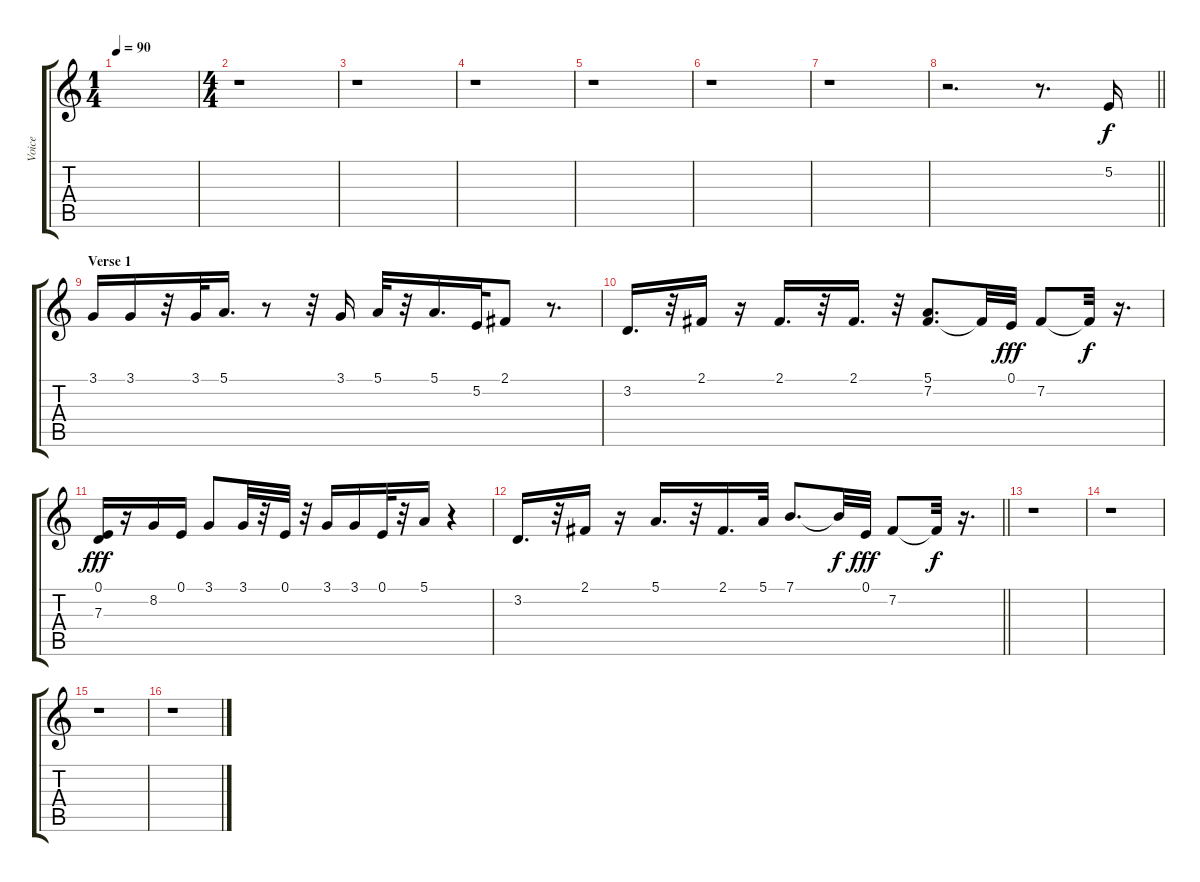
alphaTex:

\track ("Voice" "Voice") {instrument trombone}
\staff {score tabs}
\tuning (E4 B3 G3 D3 A2 E2) {hide}
\ts (1 4)
\tempo 90
\clef g2
\ks c
|
\ts (4 4)
r.1 |
r.1 |
r.1 |
r.1 |
r.1 |
r.1 |
\barLineRight lightlight
r.2{d} r.8{d} 5.2.16{volume 16 balance 3} |
\section ("" "Verse 1")
3.1.16 3.1.16 r.32 3.1.32 5.1.16{d} r.8 r.32 3.1.16 5.1.32 r.32 5.1.16{d} 5.2.32 2.1.8 r.8{d} |
3.2.16{d} r.32 2.1.16 r.16 2.1.16{d} r.32 2.1.16{d} r.32 (5.1 7.2).8{d} 7.2{t}.32{dy f} 0.1.32{dy fff} 7.2.8 7.2{t}.32{dy f} r.16{d} |
(0.1 7.3).16{dy fff} r.16 8.2.16 0.1.16 3.1.8 3.1.32 r.32 0.1.32 r.32 3.1.16 3.1.16 0.1.32 r.32 5.1.16 r.4 |
\barLineRight lightlight
3.2.16{d} r.32 2.1.16 r.16 5.1.16{d} r.32 2.1.16{d} 5.1.32 7.1.8{d} 7.1{t}.32{dy f} 0.1.32{dy fff} 7.2.8 7.2{t}.32{dy f} r.16{d} |
r.1 |
r.1 |
r.1 |
r.1
